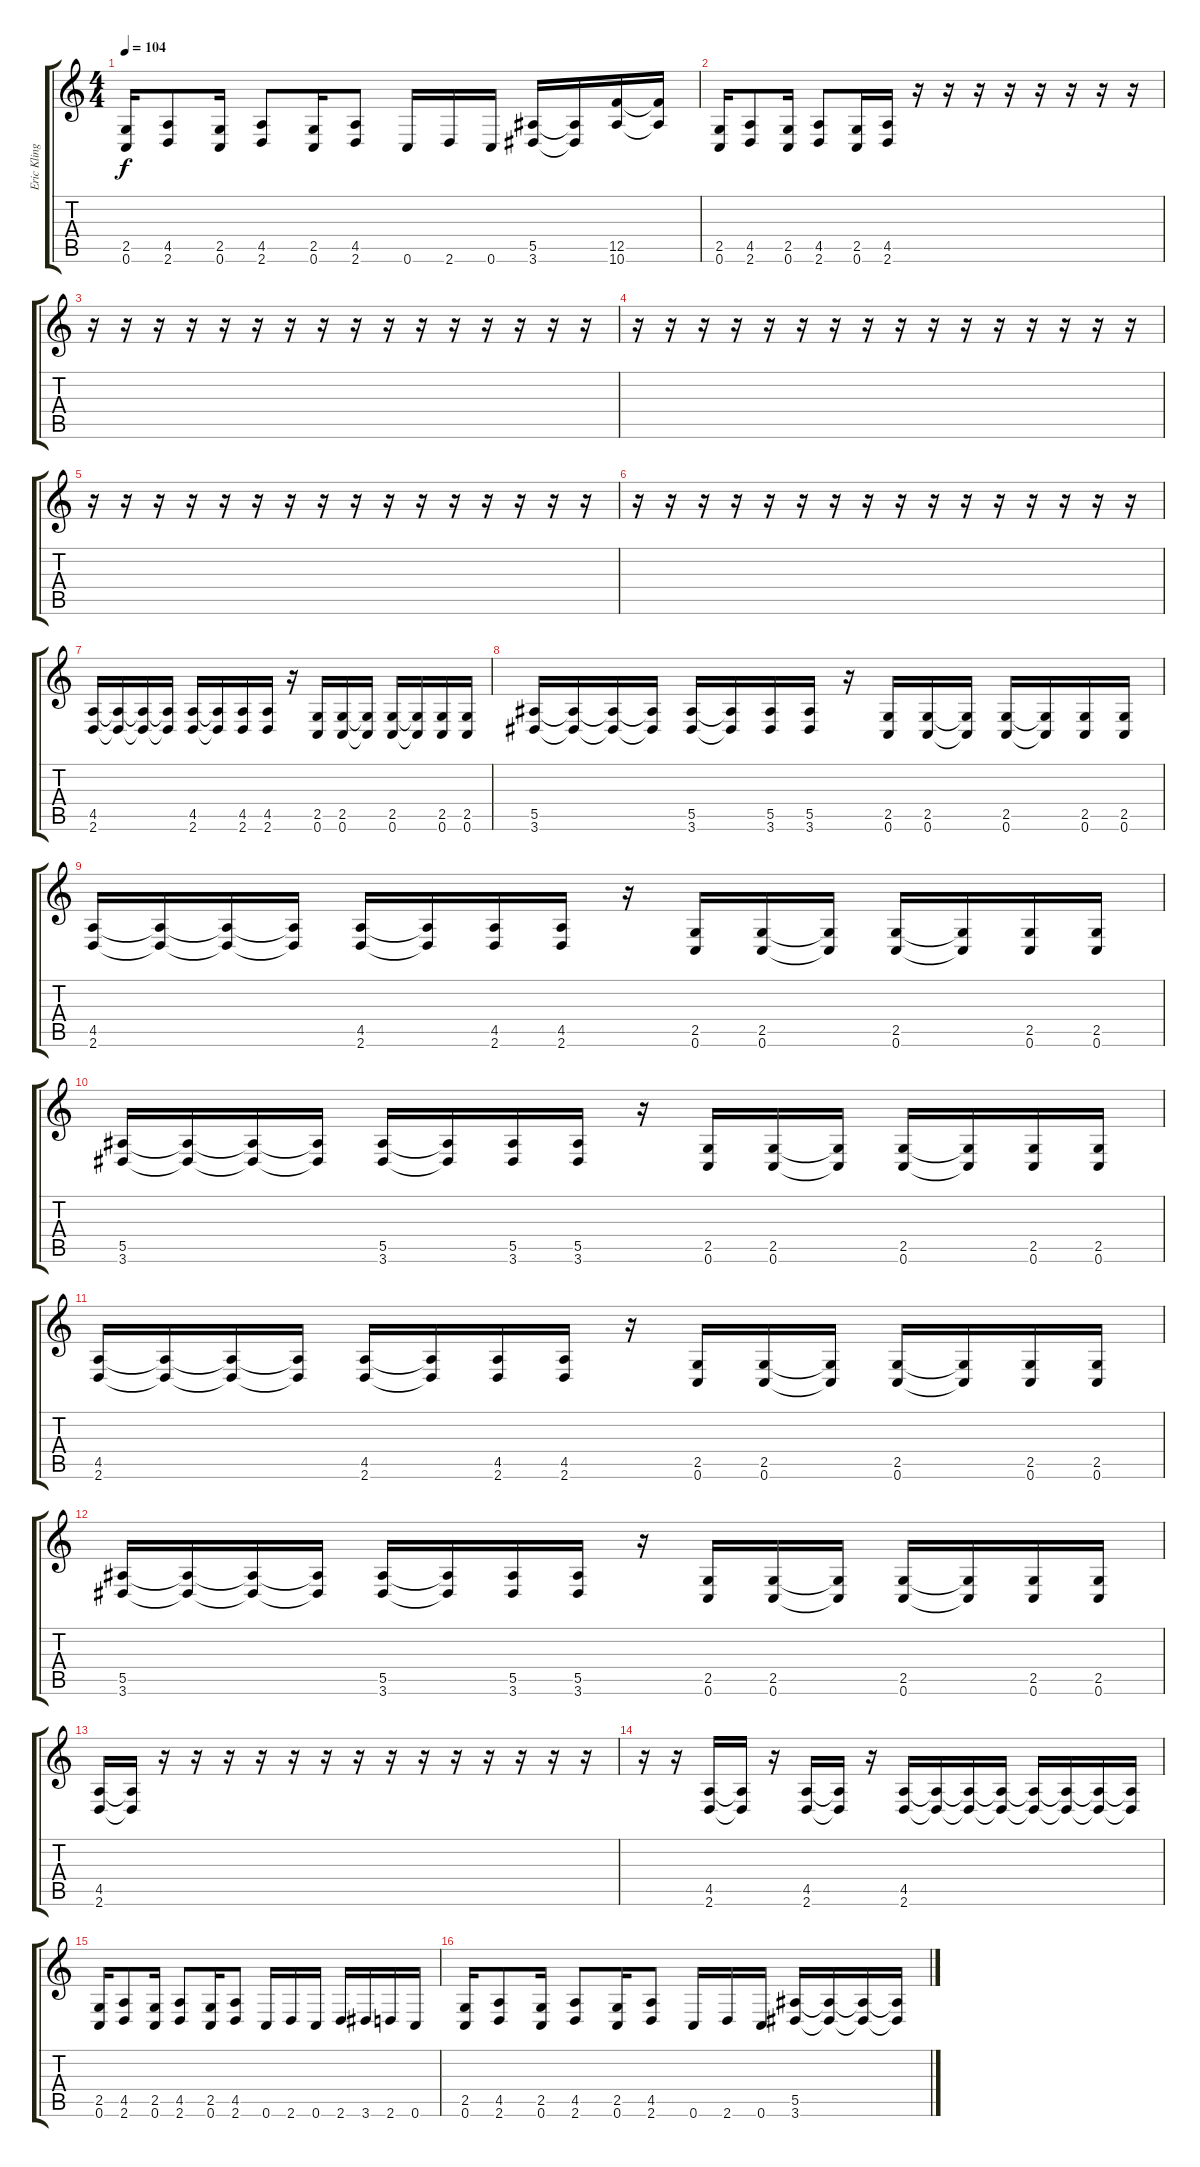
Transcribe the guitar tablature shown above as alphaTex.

\track ("Eric Klinger" "Eric Kling") {instrument distortionguitar}
\staff {score tabs}
\tuning (C4 G3 Eb3 Bb2 F2 C2) {hide}
\ts (4 4)
\tempo 104
\clef g2
\ks c
(2.5 0.6).16{dy f volume 11} (4.5 2.6).8 (2.5 0.6).16 (4.5 2.6).8 (2.5 0.6).16 (4.5 2.6).8 0.6.16 2.6.16 0.6.16 (5.5 3.6).16 (5.5{t} 3.6{t}).16 (12.5 10.6).16 (12.5{t} 10.6{t}).16 |
(2.5 0.6).16 (4.5 2.6).8 (2.5 0.6).16 (4.5 2.6).8 (2.5 0.6).16 (4.5 2.6).16 r.16 r.16 r.16 r.16 r.16 r.16 r.16 r.16 |
r.16 r.16 r.16 r.16 r.16 r.16 r.16 r.16 r.16 r.16 r.16 r.16 r.16 r.16 r.16 r.16 |
r.16 r.16 r.16 r.16 r.16 r.16 r.16 r.16 r.16 r.16 r.16 r.16 r.16 r.16 r.16 r.16 |
r.16 r.16 r.16 r.16 r.16 r.16 r.16 r.16 r.16 r.16 r.16 r.16 r.16 r.16 r.16 r.16 |
r.16 r.16 r.16 r.16 r.16 r.16 r.16 r.16 r.16 r.16 r.16 r.16 r.16 r.16 r.16 r.16 |
(4.5 2.6).16 (4.5{t} 2.6{t}).16 (4.5{t} 2.6{t}).16 (4.5{t} 2.6{t}).16 (4.5 2.6).16 (4.5{t} 2.6{t}).16 (4.5 2.6).16 (4.5 2.6).16 r.16 (2.5 0.6).16 (2.5 0.6).16 (2.5{t} 0.6{t}).16 (2.5 0.6).16 (2.5{t} 0.6{t}).16 (2.5 0.6).16 (2.5 0.6).16 |
(5.5 3.6).16 (5.5{t} 3.6{t}).16 (5.5{t} 3.6{t}).16 (5.5{t} 3.6{t}).16 (5.5 3.6).16 (5.5{t} 3.6{t}).16 (5.5 3.6).16 (5.5 3.6).16 r.16 (2.5 0.6).16 (2.5 0.6).16 (2.5{t} 0.6{t}).16 (2.5 0.6).16 (2.5{t} 0.6{t}).16 (2.5 0.6).16 (2.5 0.6).16 |
(4.5 2.6).16 (4.5{t} 2.6{t}).16 (4.5{t} 2.6{t}).16 (4.5{t} 2.6{t}).16 (4.5 2.6).16 (4.5{t} 2.6{t}).16 (4.5 2.6).16 (4.5 2.6).16 r.16 (2.5 0.6).16 (2.5 0.6).16 (2.5{t} 0.6{t}).16 (2.5 0.6).16 (2.5{t} 0.6{t}).16 (2.5 0.6).16 (2.5 0.6).16 |
(5.5 3.6).16 (5.5{t} 3.6{t}).16 (5.5{t} 3.6{t}).16 (5.5{t} 3.6{t}).16 (5.5 3.6).16 (5.5{t} 3.6{t}).16 (5.5 3.6).16 (5.5 3.6).16 r.16 (2.5 0.6).16 (2.5 0.6).16 (2.5{t} 0.6{t}).16 (2.5 0.6).16 (2.5{t} 0.6{t}).16 (2.5 0.6).16 (2.5 0.6).16 |
(4.5 2.6).16 (4.5{t} 2.6{t}).16 (4.5{t} 2.6{t}).16 (4.5{t} 2.6{t}).16 (4.5 2.6).16 (4.5{t} 2.6{t}).16 (4.5 2.6).16 (4.5 2.6).16 r.16 (2.5 0.6).16 (2.5 0.6).16 (2.5{t} 0.6{t}).16 (2.5 0.6).16 (2.5{t} 0.6{t}).16 (2.5 0.6).16 (2.5 0.6).16 |
(5.5 3.6).16 (5.5{t} 3.6{t}).16 (5.5{t} 3.6{t}).16 (5.5{t} 3.6{t}).16 (5.5 3.6).16 (5.5{t} 3.6{t}).16 (5.5 3.6).16 (5.5 3.6).16 r.16 (2.5 0.6).16 (2.5 0.6).16 (2.5{t} 0.6{t}).16 (2.5 0.6).16 (2.5{t} 0.6{t}).16 (2.5 0.6).16 (2.5 0.6).16 |
(4.5 2.6).16 (4.5{t} 2.6{t}).16 r.16 r.16 r.16 r.16 r.16 r.16 r.16 r.16 r.16 r.16 r.16 r.16 r.16 r.16 |
r.16 r.16 (4.5 2.6).16 (4.5{t} 2.6{t}).16 r.16 (4.5 2.6).16 (4.5{t} 2.6{t}).16 r.16 (4.5 2.6).16 (4.5{t} 2.6{t}).16 (4.5{t} 2.6{t}).16 (4.5{t} 2.6{t}).16 (4.5{t} 2.6{t}).16 (4.5{t} 2.6{t}).16 (4.5{t} 2.6{t}).16 (4.5{t} 2.6{t}).16 |
(2.5 0.6).16 (4.5 2.6).8 (2.5 0.6).16 (4.5 2.6).8 (2.5 0.6).16 (4.5 2.6).8 0.6.16 2.6.16 0.6.16 2.6.16 3.6.16 2.6.16 0.6.16 |
(2.5 0.6).16 (4.5 2.6).8 (2.5 0.6).16 (4.5 2.6).8 (2.5 0.6).16 (4.5 2.6).8 0.6.16 2.6.16 0.6.16 (5.5 3.6).16 (5.5{t} 3.6{t}).16 (5.5{t} 3.6{t}).16 (5.5{t} 3.6{t}).16
